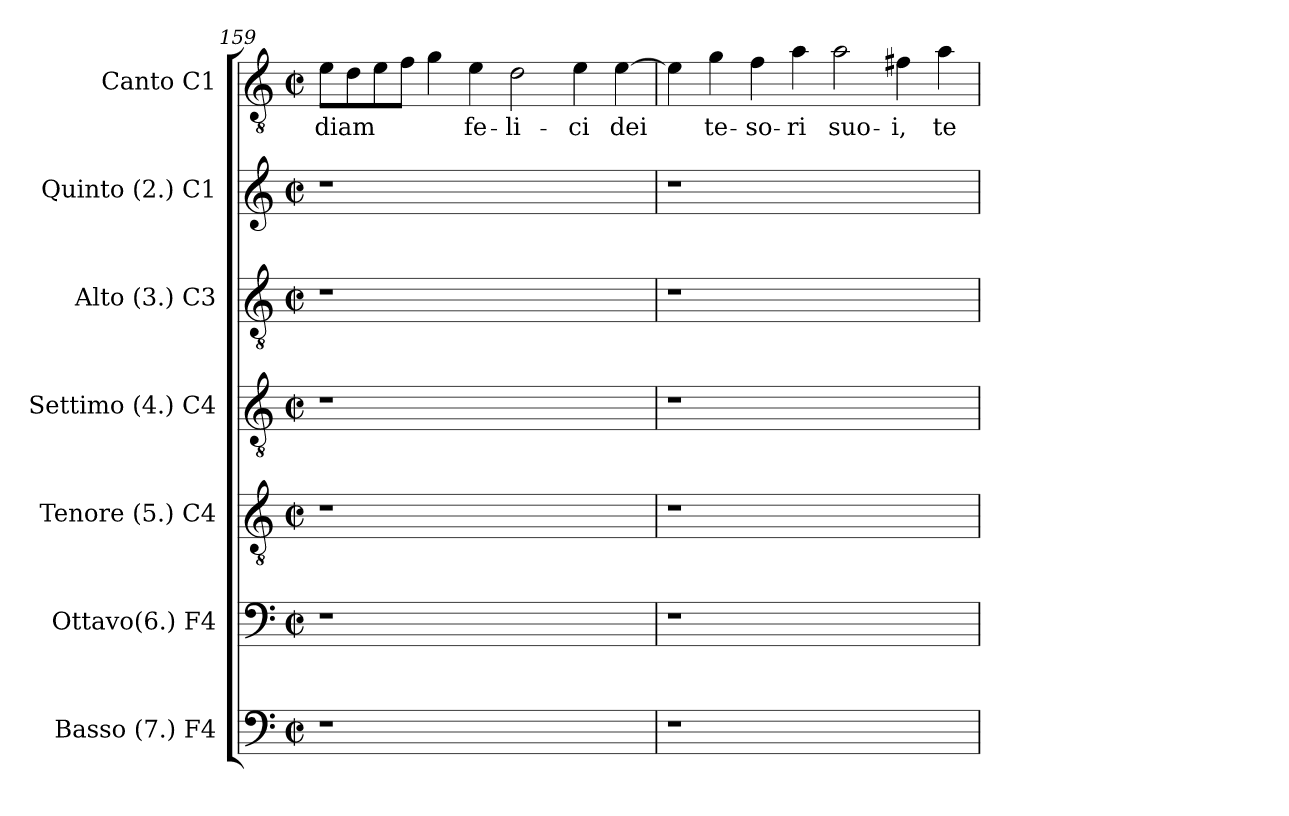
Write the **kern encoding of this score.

**kern	**kern	**kern	**kern	**kern	**kern	**kern	**text
*part7	*part6	*part5	*part4	*part3	*part2	*part1	*part1
*staff7	*staff6	*staff5	*staff4	*staff3	*staff2	*staff1	*staff1
*I"Basso (7.)  F4	*I"Ottavo(6.)  F4	*I"Tenore (5.)  C4	*I"Settimo (4.)  C4	*I"Alto (3.)  C3	*I"Quinto (2.)  C1	*I"Canto  C1	*
*	*	*I'T	*	*I'A	*	*I'C	*
!!LO:LB:g=z
*clefF4	*clefF4	*clefGv2	*clefGv2	*clefGv2	*clefG2	*clefGv2	*
*k[]	*k[]	*k[]	*k[]	*k[]	*k[]	*k[]	*
*C:	*C:	*C:	*C:	*C:	*C:	*C:	*
*M2/2	*M2/2	*M2/2	*M2/2	*M2/2	*M2/2	*M2/2	*
*met(c|)	*met(c|)	*met(c|)	*met(c|)	*met(c|)	*met(c|)	*met(c|)	*
=159	=159	=159	=159	=159	=159	=159	=159
!	!	!	!	!	!	!	!LO:LY:b:cj
1r	1r	1r	1r	1r	1r	8e\L	-diam
!	!	!	!	!	!	!	!LO:LY:b:cj
.	.	.	.	.	.	8d\	.
!	!	!	!	!	!	!	!LO:LY:b:cj
.	.	.	.	.	.	8e\	.
!	!	!	!	!	!	!	!LO:LY:b:cj
.	.	.	.	.	.	8f\J	.
!	!	!	!	!	!	!	!LO:LY:b:cj
.	.	.	.	.	.	4g\	.
!	!	!	!	!	!	!	!LO:LY:b:cj
.	.	.	.	.	.	4e\	fe-
!	!	!	!	!	!	!	!LO:LY:b:cj
1ryy	1ryy	1ryy	1ryy	1ryy	1ryy	2d\	-li-
!	!	!	!	!	!	!	!LO:LY:b:cj
.	.	.	.	.	.	4e\	-ci
!	!	!	!	!	!	!	!LO:LY:b:cj
.	.	.	.	.	.	[>4e\	dei
=160	=160	=160	=160	=160	=160	=160	=160
!	!	!	!	!	!	!	!LO:LY:b:cj
1r	1r	1r	1r	1r	1r	4e\]	.
!	!	!	!	!	!	!	!LO:LY:b:cj
.	.	.	.	.	.	4g\	te-
!	!	!	!	!	!	!	!LO:LY:b:cj
.	.	.	.	.	.	4f\	-so-
!	!	!	!	!	!	!	!LO:LY:b:cj
.	.	.	.	.	.	4a\	-ri
!	!	!	!	!	!	!	!LO:LY:b:cj
1ryy	1ryy	1ryy	1ryy	1ryy	1ryy	2a\	suo-
!	!	!	!	!	!	!	!LO:LY:b:cj
.	.	.	.	.	.	4f#X\	-i,
!	!	!	!	!	!	!	!LO:LY:b:cj
.	.	.	.	.	.	4a\	te-
=	=	=	=	=	=	=	=
*-	*-	*-	*-	*-	*-	*-	*-
